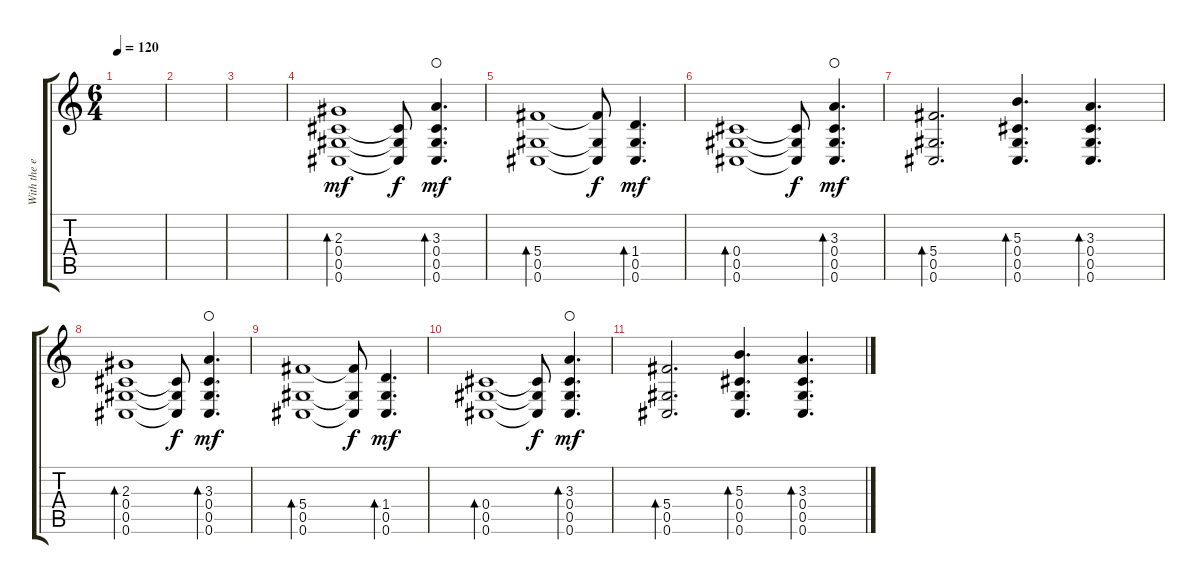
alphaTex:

\track ("With the effect" "With the e") {instrument electricguitarjazz}
\staff {score tabs}
\tuning (Eb4 Bb3 Gb3 Db3 Ab2 Db2) {hide}
\ts (6 4)
\tempo 120
\clef g2
\ks c
|
|
|
(2.3 0.4 0.5 0.6).1{bd 120 dy mf} (0.4{t} 0.5{t} 0.6{t}).8{dy f} (3.3 0.4 0.5 0.6).4{d bd 120 dy mf waho} |
(5.4 0.5 0.6).1{bd 120} (5.4{t} 0.5{t} 0.6{t}).8{dy f} (1.4 0.5 0.6).4{d bd 120 dy mf} |
(0.4 0.5 0.6).1{bd 120} (0.4{t} 0.5{t} 0.6{t}).8{dy f} (3.3 0.4 0.5 0.6).4{d bd 120 dy mf waho} |
(5.4 0.5 0.6).2{d bd 120} (5.3 0.4 0.5 0.6).4{d bd 120} (3.3 0.4 0.5 0.6).4{d bd 120} |
(2.3 0.4 0.5 0.6).1{bd 120} (0.4{t} 0.5{t} 0.6{t}).8{dy f} (3.3 0.4 0.5 0.6).4{d bd 120 dy mf waho} |
(5.4 0.5 0.6).1{bd 120} (5.4{t} 0.5{t} 0.6{t}).8{dy f} (1.4 0.5 0.6).4{d bd 120 dy mf} |
(0.4 0.5 0.6).1{bd 120} (0.4{t} 0.5{t} 0.6{t}).8{dy f} (3.3 0.4 0.5 0.6).4{d bd 120 dy mf waho} |
(5.4 0.5 0.6).2{d bd 120} (5.3 0.4 0.5 0.6).4{d bd 120} (3.3 0.4 0.5 0.6).4{d bd 120}
